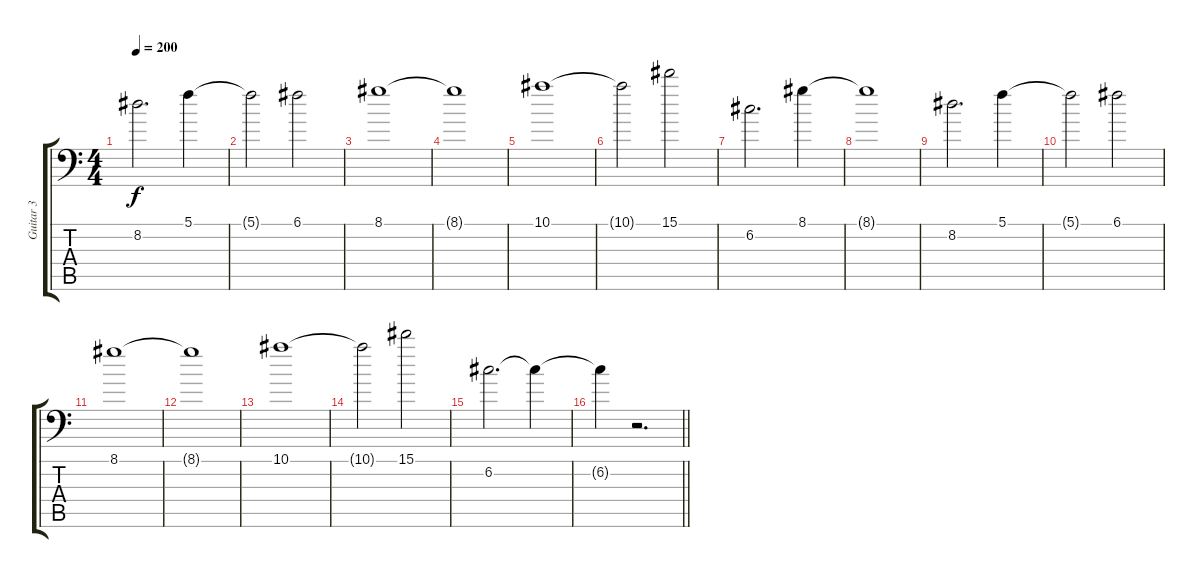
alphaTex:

\track ("Guitar 3" "Guitar 3") {instrument distortionguitar}
\staff {score tabs}
\tuning (C4 G3 Eb3 Bb2 F2 Bb1) {hide}
\ts (4 4)
\section ("" "")
\tempo 200
\clef f4
\ks c
8.2.2{d dy f volume 9 instrument distortionguitar} 5.1.4 |
5.1{t}.2 6.1.2 |
8.1.1 |
8.1{t}.1 |
10.1.1 |
10.1{t}.2 15.1.2 |
6.2.2{d} 8.1.4 |
8.1{t}.1 |
8.2.2{d volume 8 instrument distortionguitar} 5.1.4 |
5.1{t}.2 6.1.2 |
8.1.1 |
8.1{t}.1 |
10.1.1 |
10.1{t}.2 15.1.2 |
6.2.2{d} 6.2{t}.4 |
\barLineRight lightlight
6.2{t}.4 r.2{d}
